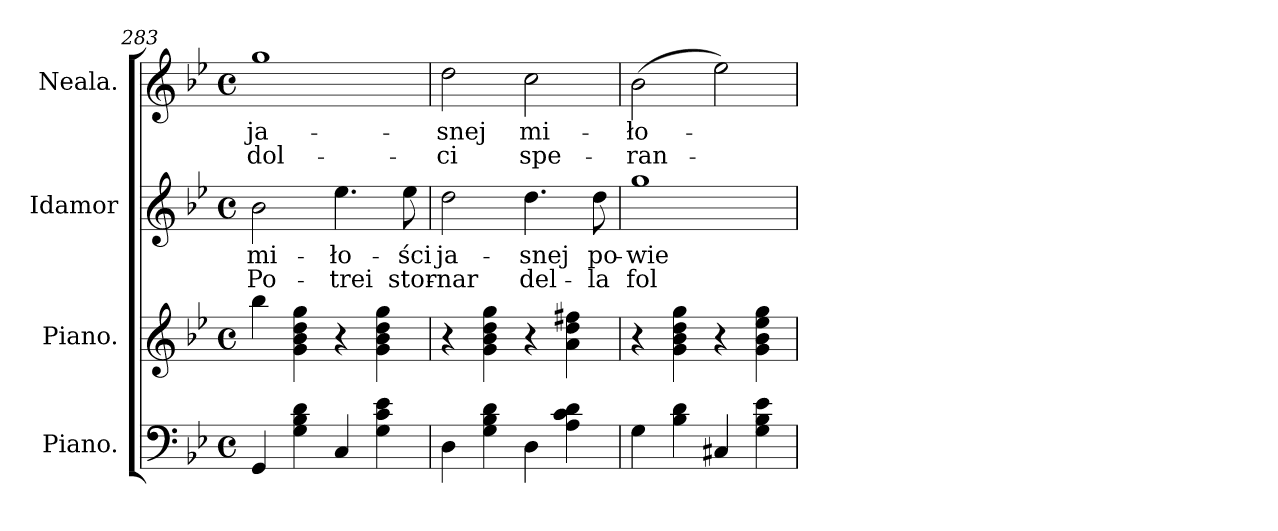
**kern	**kern	**kern	**text	**text	**kern	**text	**text
*part4	*part3	*part2	*part2	*part2	*part1	*part1	*part1
*staff4	*staff3	*staff2	*staff2	*staff2	*staff1	*staff1	*staff1
*I"Piano.	*I"Piano.	*I"Idamor	*	*	*I"Neala.	*	*
*	*	*I'I.	*	*	*I'N.	*	*
*clefF4	*clefG2	*clefG2	*	*	*clefG2	*	*
*k[b-e-]	*k[b-e-]	*k[b-e-]	*	*	*k[b-e-]	*	*
*M6/4	*M6/4	*M4/4	*	*	*M4/4	*	*
*met(c)	*met(c)	*met(c)	*	*	*met(c)	*	*
=283	=283	=283	=283	=283	=283	=283	=283
4GG/	4bb-\	2b-\	mi-	Po-	1gg	ja-	dol-
4G\ 4B-\ 4d\	4g\ 4b-\ 4dd\ 4gg\	.	.	.	.	.	.
4C/	4r	4.ee-\	-ło-	-trei	.	.	.
4G\ 4c\ 4e-\	4g\ 4b-\ 4dd\ 4gg\	.	.	.	.	.	.
.	.	8ee-\	-ści	stor-	.	.	.
=284	=284	=284	=284	=284	=284	=284	=284
4D\	4r	2dd\	ja-	-nar	2dd\	-snej	-ci
4G\ 4B-\ 4d\	4g\ 4b-\ 4dd\ 4gg\	.	.	.	.	.	.
4D\	4r	4.dd\	-snej	del-	2cc\	mi-	spe-
4A\ 4c\ 4d\	4a\ 4dd\ 4ff#X\	.	.	.	.	.	.
.	.	8dd\	po-	-la	.	.	.
=285	=285	=285	=285	=285	=285	=285	=285
4G\	4r	1gg	-wie-	fol-	(2b-\	-ło-	-ran-
4B-\ 4d\	4g\ 4b-\ 4dd\ 4gg\	.	.	.	.	.	.
4C#X/	4r	.	.	.	2ee-\)	.	.
4G\ 4B-\ 4e-\	4g\ 4b-\ 4ee-\ 4gg\	.	.	.	.	.	.
=	=	=	=	=	=	=	=
*-	*-	*-	*-	*-	*-	*-	*-
